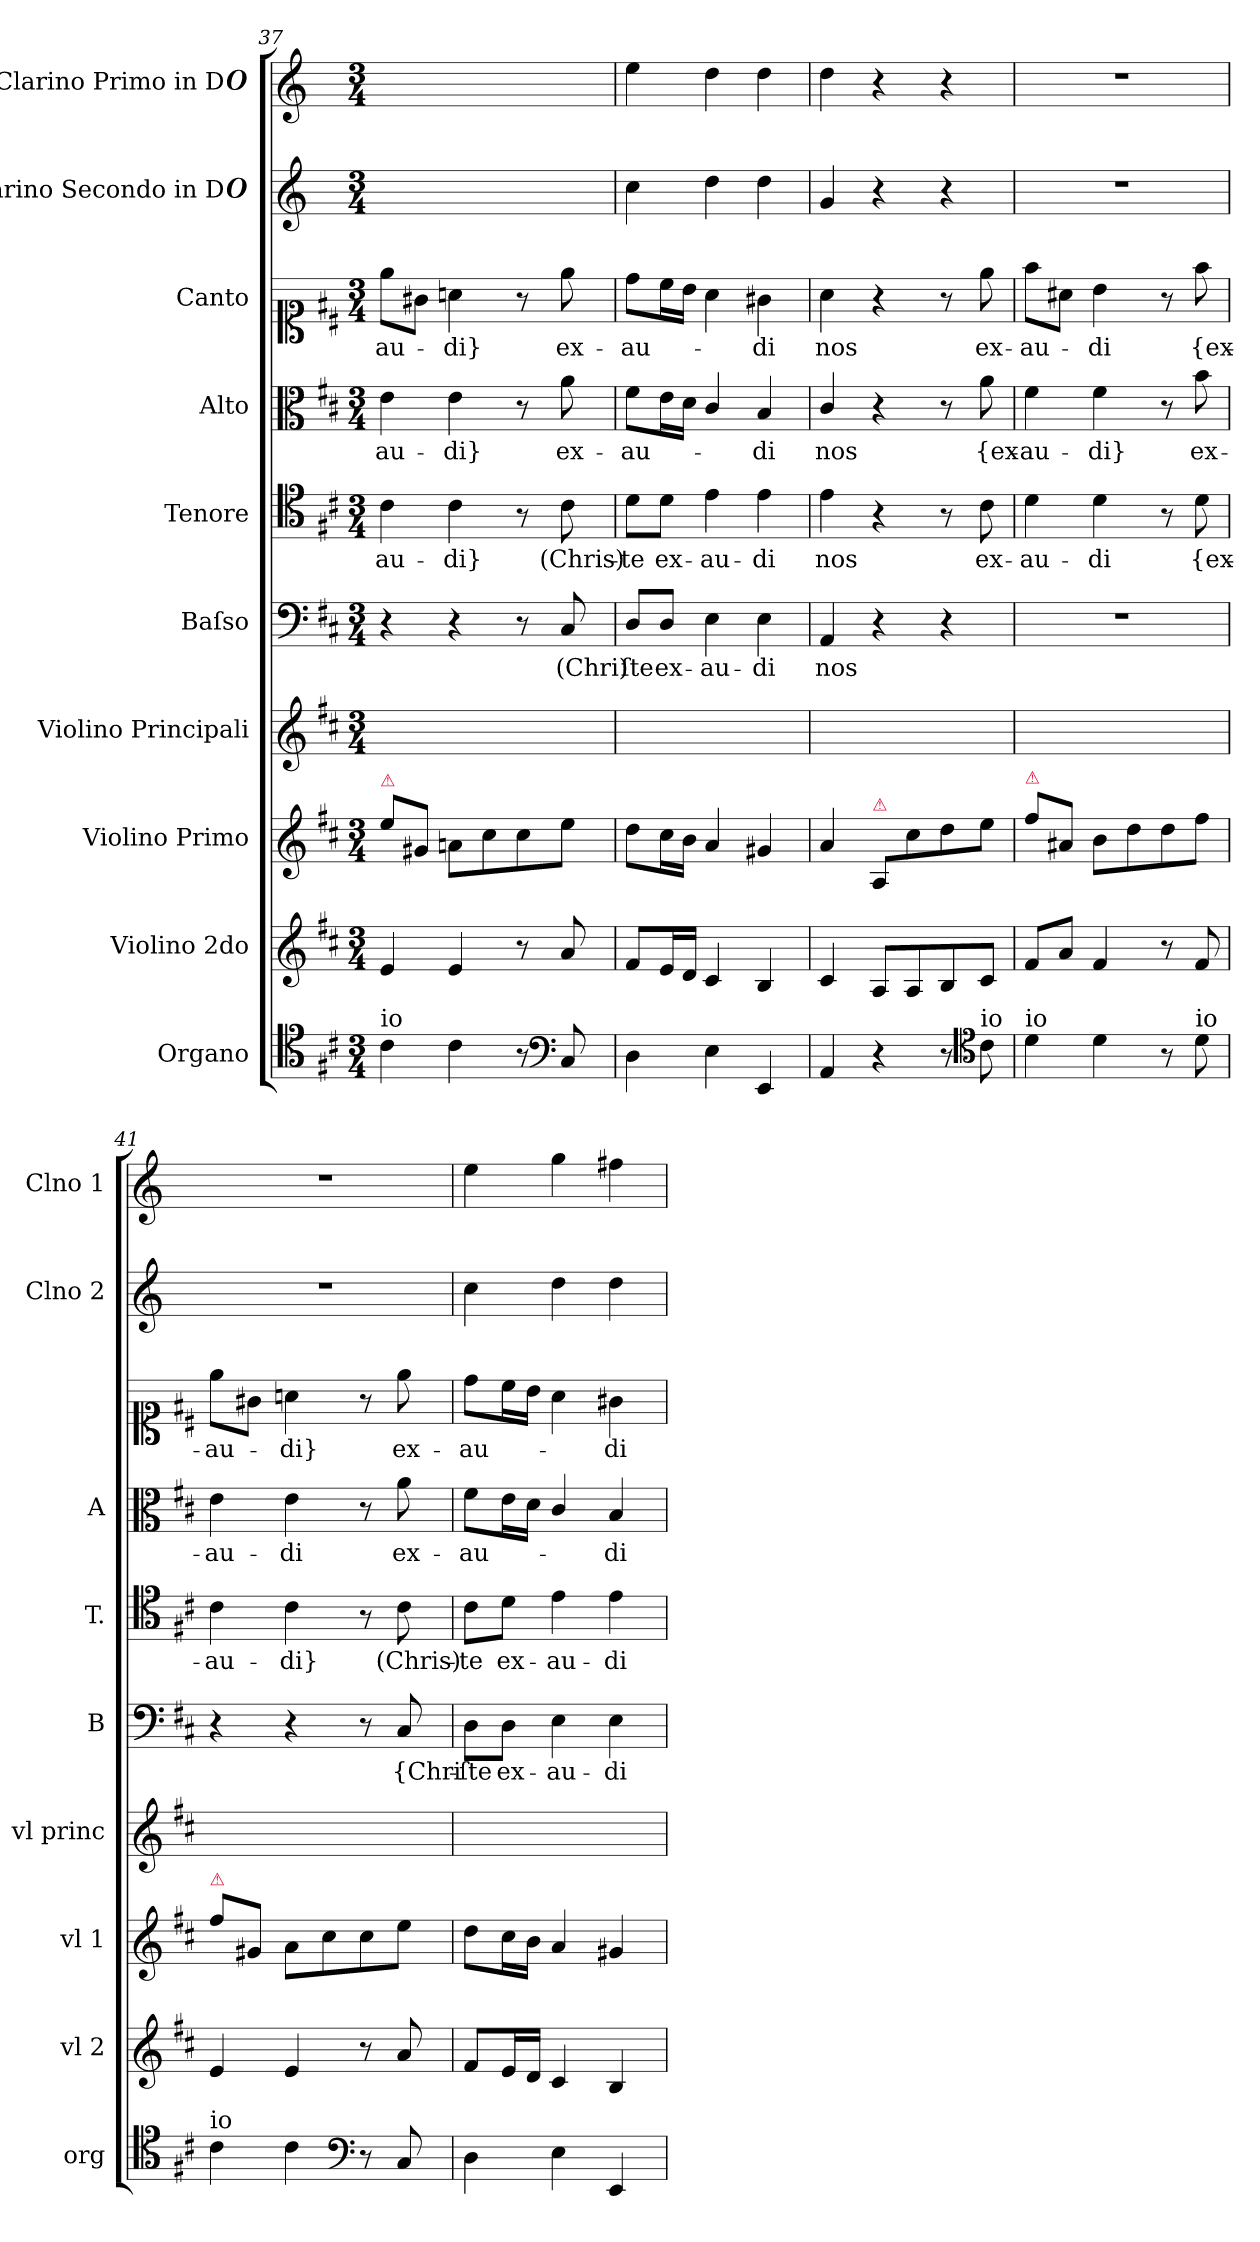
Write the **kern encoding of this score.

**kern	**kern	**kern	**kern	**kern	**text	**kern	**text	**kern	**text	**kern	**text	**kern	**kern
*part10	*part9	*part8	*part7	*part6	*part6	*part5	*part5	*part4	*part4	*part3	*part3	*part2	*part1
*staff10	*staff9	*staff8	*staff7	*staff6	*staff6	*staff5	*staff5	*staff4	*staff4	*staff3	*staff3	*staff2	*staff1
*I"Organo	*I"Violino 2do	*I"Violino Primo	*I"Violino Principali	*I"Baſso	*	*I"Tenore	*	*I"Alto	*	*I"Canto	*	*I"Clarino Secondo in D#	*I"Clarino Primo in D#
*I'org	*I'vl 2	*I'vl 1	*I'vl princ	*I'B	*	*I'T.	*	*I'A	*	*	*	*I'Clno 2	*I'Clno 1
*clefC4	*clefG2	*clefG2	*clefG2	*clefF4	*	*clefC4	*	*clefC3	*	*clefC1	*	*clefG2	*clefG2
*	*	*	*	*	*	*	*	*	*	*	*	*ITrd-1c-2	*ITrd-1c-2
*k[f#c#]	*k[f#c#]	*k[f#c#]	*k[f#c#]	*k[f#c#]	*	*k[f#c#]	*	*k[f#c#]	*	*k[f#c#]	*	*k[f#c#]	*k[f#c#]
*M3/4	*M3/4	*M3/4	*M3/4	*M3/4	*	*M3/4	*	*M3/4	*	*M3/4	*	*M3/4	*M3/4
=37	=37	=37	=37	=37	=37	=37	=37	=37	=37	=37	=37	=37	=37
!	!	!LO:TX:a:color=crimson:t=⚠	!	!	!	!	!	!	!	!	!	!	!
!LO:TX:a:t=io	!	!	!	!	!	!	!	!	!	!	!	!	!
4c#\	4e/	8ee\L	2.ryy	4r	.	4c#\	-au-	4e\	-au-	8ee\L	-au-	2.ryy	2.ryy
.	.	8g#X/J	.	.	.	.	.	.	.	8g#X\J	.	.	.
4c#\	4e/	8an\L	.	4r	.	4c#\	-di}	4e\	-di}	4an\	-di}	.	.
.	.	8cc#\	.	.	.	.	.	.	.	.	.	.	.
8r	8r	8cc#\	.	8r	.	8r	.	8r	.	8r	.	.	.
*clefF4	*	*	*	*	*	*	*	*	*	*	*	*	*
8C#/	8a/	8ee\J	.	8C#/	(Chri)-	8c#\	(Chris)-	8a\	ex-	8ee\	ex-	.	.
=38	=38	=38	=38	=38	=38	=38	=38	=38	=38	=38	=38	=38	=38
4D\	8f#/L	8dd\L	2.ryy	8D/L	-ſte	8d\L	-te	8f#\L	-au-	8dd\L	-au-	4dd\	4ff#\
.	16e/L	16cc#\L	.	8D/J	ex-	8d\J	ex-	16e\L	.	16cc#\L	.	.	.
.	16d/JJ	16b\JJ	.	.	.	.	.	16d\JJ	.	16b\JJ	.	.	.
4E\	4c#/	4a/	.	4E\	-au-	4e\	-au-	4c#/	.	4a\	.	4ee\	4ee\
4EE/	4B/	4g#X/	.	4E\	-di	4e\	-di	4B/	-di	4g#X\	-di	4ee\	4ee\
=39	=39	=39	=39	=39	=39	=39	=39	=39	=39	=39	=39	=39	=39
4AA/	4c#/	4a/	2.ryy	4AA/	nos	4e\	nos	4c#/	nos	4a\	nos	4a/	4ee\
!	!	!LO:TX:a:color=crimson:t=⚠	!	!	!	!	!	!	!	!	!	!	!
4r	8A/L	8A/L	.	4r	.	4r	.	4r	.	4r	.	4r	4r
.	8A/	8cc#\	.	.	.	.	.	.	.	.	.	.	.
8r	8B/	8dd\	.	4r	.	8r	.	8r	.	8r	.	4r	4r
*clefC4	*	*	*	*	*	*	*	*	*	*	*	*	*
!LO:TX:a:t=io	!	!	!	!	!	!	!	!	!	!	!	!	!
8c#\	8c#/J	8ee\J	.	.	.	8c#\	ex-	8a\	{ex-	8ee\	ex-	.	.
=40	=40	=40	=40	=40	=40	=40	=40	=40	=40	=40	=40	=40	=40
!	!	!LO:TX:a:color=crimson:t=⚠	!	!	!	!	!	!	!	!	!	!	!
!LO:TX:a:t=io	!	!	!	!	!	!	!	!	!	!	!	!	!
4d\	8f#/L	8ff#\L	2.ryy	2.r	.	4d\	-au-	4f#\	-au-	8ff#\L	-au-	2.r	2.r
.	8a/J	8a#X/J	.	.	.	.	.	.	.	8a#X\J	.	.	.
4d\	4f#/	8b\L	.	.	.	4d\	-di	4f#\	-di}	4b\	-di	.	.
.	.	8dd\	.	.	.	.	.	.	.	.	.	.	.
8r	8r	8dd\	.	.	.	8r	.	8r	.	8r	.	.	.
!LO:TX:a:t=io	!	!	!	!	!	!	!	!	!	!	!	!	!
8d\	8f#/	8ff#\J	.	.	.	8d\	{ex-	8b\	ex-	8ff#\	{ex-	.	.
=41	=41	=41	=41	=41	=41	=41	=41	=41	=41	=41	=41	=41	=41
!	!	!LO:TX:a:color=crimson:t=⚠	!	!	!	!	!	!	!	!	!	!	!
!LO:TX:a:t=io	!	!	!	!	!	!	!	!	!	!	!	!	!
4c#\	4e/	8ff#\L	2.ryy	4r	.	4c#\	-au-	4e\	-au-	8ee\L	-au-	2.r	2.r
.	.	8g#X/J	.	.	.	.	.	.	.	8g#X\J	.	.	.
4c#\	4e/	8a\L	.	4r	.	4c#\	-di}	4e\	-di	4an\	-di}	.	.
.	.	8cc#\	.	.	.	.	.	.	.	.	.	.	.
*clefF4	*	*	*	*	*	*	*	*	*	*	*	*	*
8r	8r	8cc#\	.	8r	.	8r	.	8r	.	8r	.	.	.
8C#/	8a/	8ee\J	.	8C#/	{Chri-	8c#\	(Chris)-	8a\	ex-	8ee\	ex-	.	.
=42	=42	=42	=42	=42	=42	=42	=42	=42	=42	=42	=42	=42	=42
4D\	8f#/L	8dd\L	2.ryy	8D\L	-ſte	8c#\L	-te	8f#\L	-au-	8dd\L	-au-	4dd\	4ff#\
.	16e/L	16cc#\L	.	8D\J	ex-	8d\J	ex-	16e\L	.	16cc#\L	.	.	.
.	16d/JJ	16b\JJ	.	.	.	.	.	16d\JJ	.	16b\JJ	.	.	.
4E\	4c#/	4a/	.	4E\	-au-	4e\	-au-	4c#/	.	4a\	.	4ee\	4aa\
4EE/	4B/	4g#X/	.	4E\	-di	4e\	-di	4B/	-di	4g#X\	-di-	4ee\	4gg#X\
=	=	=	=	=	=	=	=	=	=	=	=	=	=
*-	*-	*-	*-	*-	*-	*-	*-	*-	*-	*-	*-	*-	*-
